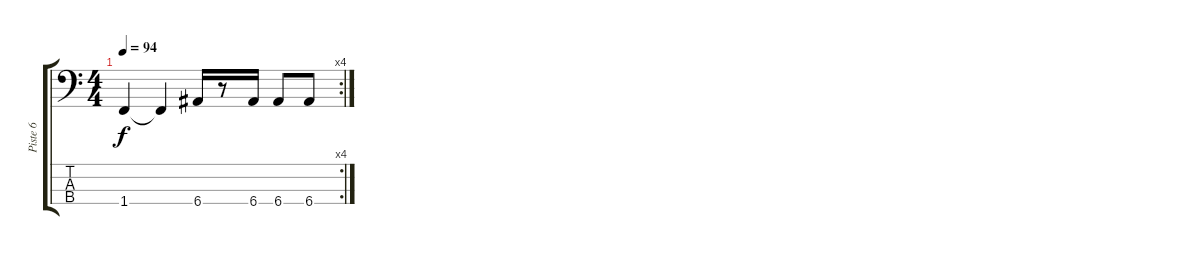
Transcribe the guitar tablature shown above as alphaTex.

\track ("Piste 6" "Piste 6") {instrument electricbassfinger}
\staff {score tabs}
\tuning (G2 D2 A1 E1) {hide}
\rc 4
\ts (4 4)
\tempo 94
\clef f4
\ks c
1.4{t}.4{dy f} 1.4{t}.4 6.4.16 r.8 6.4.16 6.4.8 6.4.8
